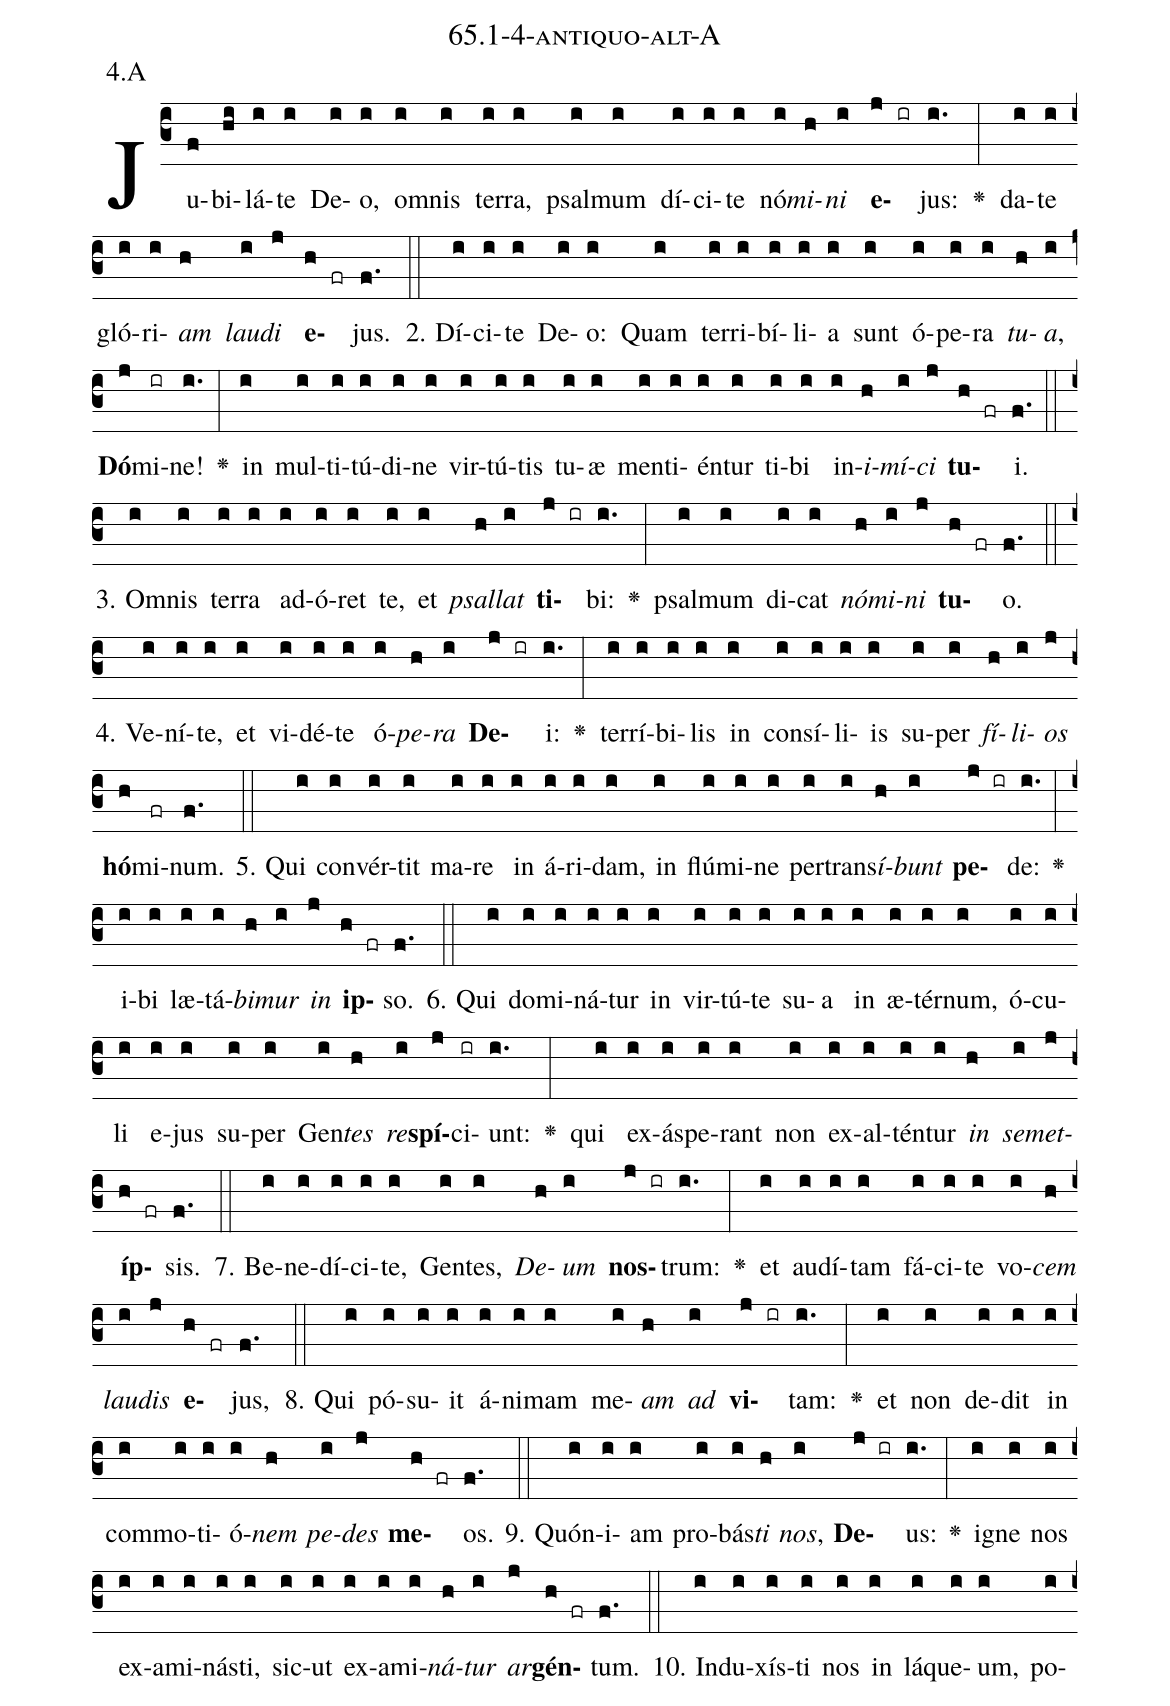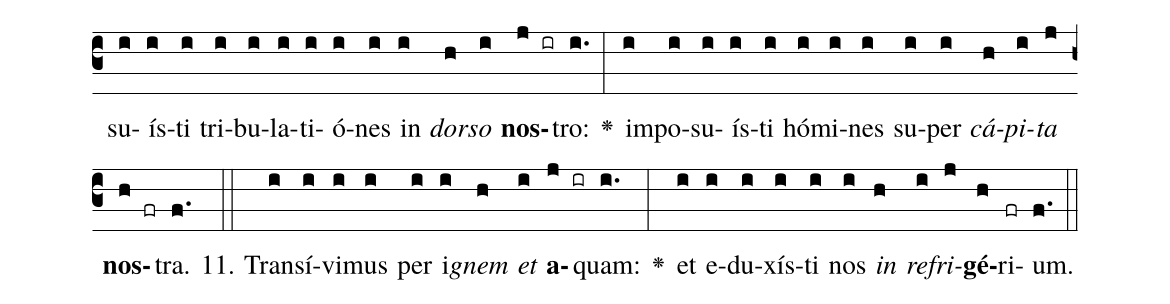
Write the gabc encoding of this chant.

name: 65.1-4-antiquo-alt-A;
annotation: 4.A;
%%
(c3)Ju(f)bi(hi)lá(i)te(i) De(i)o,(i) om(i)nis(i) ter(i)ra,(i) psal(i)mum(i) dí(i)ci(i)te(i) nó(i)<i>mi</i>(h)<i>ni</i>(i) <b>e</b>(j ir)jus:(i.) <v>\greheightstar</v>(:) da(i)te(i) gló(i)ri(i)<i>am</i>(h) <i>lau</i>(i)<i>di</i>(j) <b>e</b>(h fr)jus.(f.) (::)
2. Dí(i)ci(i)te(i) De(i)o:(i) Quam(i) ter(i)ri(i)bí(i)li(i)a(i) sunt(i) ó(i)pe(i)ra(i) <i>tu</i>(h)<i>a</i>,(i) <b>Dó</b>(j)mi(ir)ne!(i.) <v>\greheightstar</v>(:) in(i) mul(i)ti(i)tú(i)di(i)ne(i) vir(i)tú(i)tis(i) tu(i)æ(i) men(i)ti(i)én(i)tur(i) ti(i)bi(i) in(i)<i>i</i>(h)<i>mí</i>(i)<i>ci</i>(j) <b>tu</b>(h fr)i.(f.) (::)
3. Om(i)nis(i) ter(i)ra(i) ad(i)ó(i)ret(i) te,(i) et(i) <i>psal</i>(h)<i>lat</i>(i) <b>ti</b>(j ir)bi:(i.) <v>\greheightstar</v>(:) psal(i)mum(i) di(i)cat(i) <i>nó</i>(h)<i>mi</i>(i)<i>ni</i>(j) <b>tu</b>(h fr)o.(f.) (::)
4. Ve(i)ní(i)te,(i) et(i) vi(i)dé(i)te(i) ó(i)<i>pe</i>(h)<i>ra</i>(i) <b>De</b>(j ir)i:(i.) <v>\greheightstar</v>(:) ter(i)rí(i)bi(i)lis(i) in(i) con(i)sí(i)li(i)is(i) su(i)per(i) <i>fí</i>(h)<i>li</i>(i)<i>os</i>(j) <b>hó</b>(h)mi(fr)num.(f.) (::)
5. Qui(i) con(i)vér(i)tit(i) ma(i)re(i) in(i) á(i)ri(i)dam,(i) in(i) flú(i)mi(i)ne(i) per(i)trans(i)<i>í</i>(h)<i>bunt</i>(i) <b>pe</b>(j ir)de:(i.) <v>\greheightstar</v>(:) i(i)bi(i) læ(i)tá(i)<i>bi</i>(h)<i>mur</i>(i) <i>in</i>(j) <b>ip</b>(h fr)so.(f.) (::)
6. Qui(i) do(i)mi(i)ná(i)tur(i) in(i) vir(i)tú(i)te(i) su(i)a(i) in(i) æ(i)tér(i)num,(i) ó(i)cu(i)li(i) e(i)jus(i) su(i)per(i) Gen(i)<i>tes</i>(h) <i>re</i>(i)<b>spí</b>(j)ci(ir)unt:(i.) <v>\greheightstar</v>(:) qui(i) ex(i)ás(i)pe(i)rant(i) non(i) ex(i)al(i)tén(i)tur(i) <i>in</i>(h) <i>se</i>(i)<i>met</i>(j)<b>íp</b>(h fr)sis.(f.) (::)
7. Be(i)ne(i)dí(i)ci(i)te,(i) Gen(i)tes,(i) <i>De</i>(h)<i>um</i>(i) <b>nos</b>(j ir)trum:(i.) <v>\greheightstar</v>(:) et(i) au(i)dí(i)tam(i) fá(i)ci(i)te(i) vo(i)<i>cem</i>(h) <i>lau</i>(i)<i>dis</i>(j) <b>e</b>(h fr)jus,(f.) (::)
8. Qui(i) pó(i)su(i)it(i) á(i)ni(i)mam(i) me(i)<i>am</i>(h) <i>ad</i>(i) <b>vi</b>(j ir)tam:(i.) <v>\greheightstar</v>(:) et(i) non(i) de(i)dit(i) in(i) com(i)mo(i)ti(i)ó(i)<i>nem</i>(h) <i>pe</i>(i)<i>des</i>(j) <b>me</b>(h fr)os.(f.) (::)
9. Quón(i)i(i)am(i) pro(i)bás(i)<i>ti</i>(h) <i>nos</i>,(i) <b>De</b>(j ir)us:(i.) <v>\greheightstar</v>(:) i(i)gne(i) nos(i) ex(i)a(i)mi(i)nás(i)ti,(i) sic(i)ut(i) ex(i)a(i)mi(i)<i>ná</i>(h)<i>tur</i>(i) <i>ar</i>(j)<b>gén</b>(h fr)tum.(f.) (::)
10. In(i)du(i)xís(i)ti(i) nos(i) in(i) lá(i)que(i)um,(i) po(i)su(i)ís(i)ti(i) tri(i)bu(i)la(i)ti(i)ó(i)nes(i) in(i) <i>dor</i>(h)<i>so</i>(i) <b>nos</b>(j ir)tro:(i.) <v>\greheightstar</v>(:) im(i)po(i)su(i)ís(i)ti(i) hó(i)mi(i)nes(i) su(i)per(i) <i>cá</i>(h)<i>pi</i>(i)<i>ta</i>(j) <b>nos</b>(h fr)tra.(f.) (::)
11. Trans(i)í(i)vi(i)mus(i) per(i) i(i)<i>gnem</i>(h) <i>et</i>(i) <b>a</b>(j ir)quam:(i.) <v>\greheightstar</v>(:) et(i) e(i)du(i)xís(i)ti(i) nos(i) <i>in</i>(h) <i>re</i>(i)<i>fri</i>(j)<b>gé</b>(h)ri(fr)um.(f.) (::)
